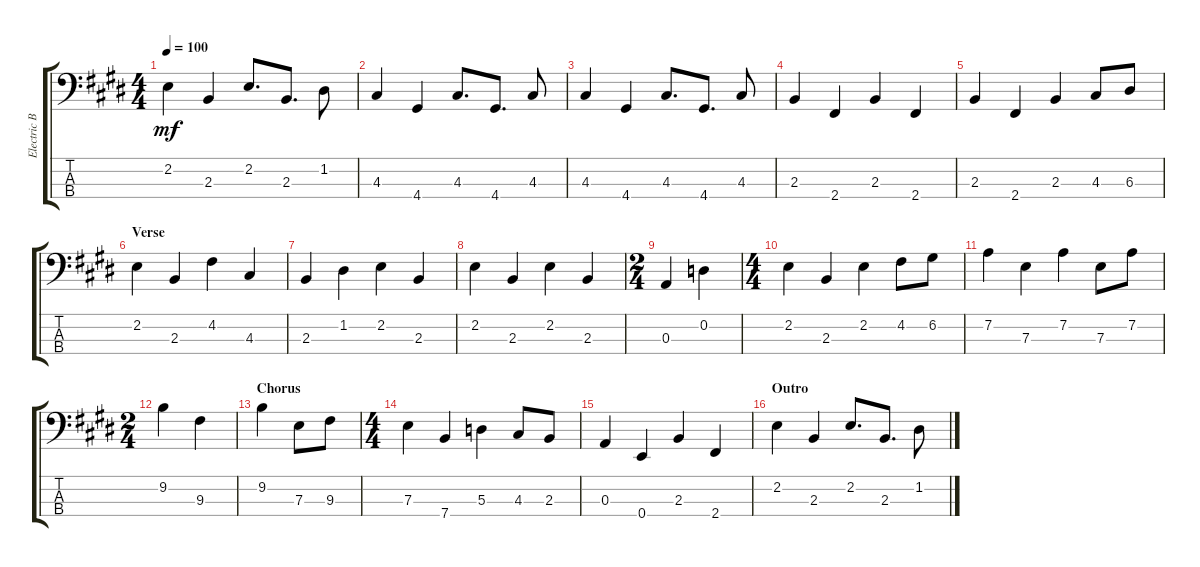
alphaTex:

\track ("Electric Bass" "Electric B") {instrument electricbassfinger}
\staff {score tabs}
\tuning (G2 D2 A1 E1) {hide}
\ts (4 4)
\tempo 100
\clef f4
\ks e
2.2.4{dy mf} 2.3.4 2.2.8{d} 2.3.8{d} 1.2.8 |
4.3.4 4.4.4 4.3.8{d} 4.4.8{d} 4.3.8 |
4.3.4 4.4.4 4.3.8{d} 4.4.8{d} 4.3.8 |
2.3.4 2.4.4 2.3.4 2.4.4 |
2.3.4 2.4.4 2.3.4 4.3.8 6.3.8 |
\section ("" "Verse")
2.2.4 2.3.4 4.2.4 4.3.4 |
2.3.4 1.2.4 2.2.4 2.3.4 |
2.2.4 2.3.4 2.2.4 2.3.4 |
\ts (2 4)
0.3.4 0.2.4 |
\ts (4 4)
2.2.4 2.3.4 2.2.4 4.2.8 6.2.8 |
7.2.4 7.3.4 7.2.4 7.3.8 7.2.8 |
\ts (2 4)
9.2.4 9.3.4 |
\section ("" "Chorus")
9.2.4 7.3.8 9.3.8 |
\ts (4 4)
7.3.4 7.4.4 5.3.4 4.3.8 2.3.8 |
0.3.4 0.4.4 2.3.4 2.4.4 |
\section ("" "Outro")
2.2.4 2.3.4 2.2.8{d} 2.3.8{d} 1.2.8
